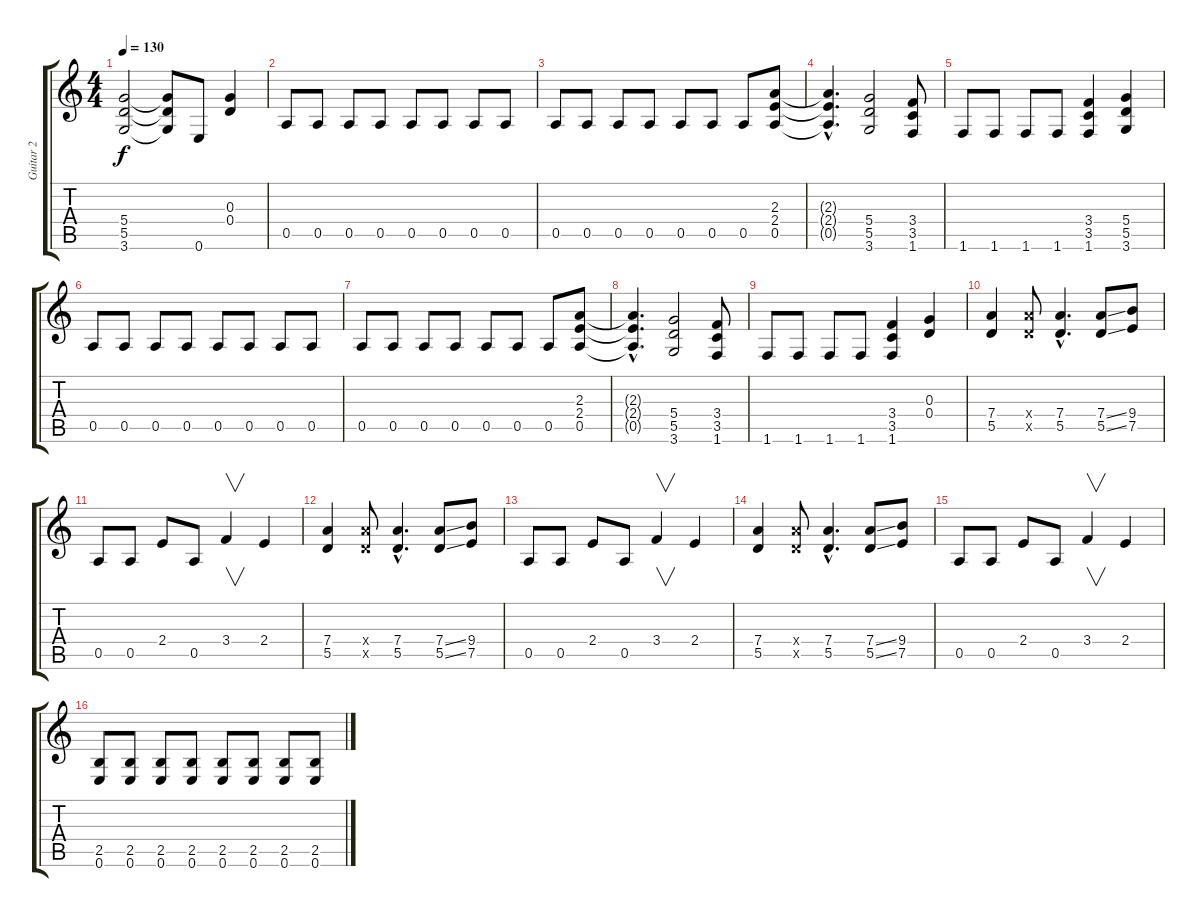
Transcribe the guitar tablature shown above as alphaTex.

\track ("Guitar 2" "Guitar 2") {instrument distortionguitar}
\staff {score tabs}
\tuning (E4 B3 G3 D3 A2 E2) {hide}
\ts (4 4)
\tempo 130
\clef g2
\ks c
(5.4{t} 5.5{t} 3.6{t}).2{dy f} (5.4{t} 5.5{t} 3.6{t}).8 0.6.8 (0.3 0.4).4 |
0.5.8 0.5.8 0.5.8 0.5.8 0.5.8 0.5.8 0.5.8 0.5.8 |
0.5.8 0.5.8 0.5.8 0.5.8 0.5.8 0.5.8 0.5.8 (2.3 2.4 0.5).8 |
(2.3{hac t} 2.4{hac t} 0.5{hac t}).4{d} (5.4 5.5 3.6).2 (3.4 3.5 1.6).8 |
1.6.8 1.6.8 1.6.8 1.6.8 (3.4 3.5 1.6).4 (5.4 5.5 3.6).4 |
0.5.8 0.5.8 0.5.8 0.5.8 0.5.8 0.5.8 0.5.8 0.5.8 |
0.5.8 0.5.8 0.5.8 0.5.8 0.5.8 0.5.8 0.5.8 (2.3 2.4 0.5).8 |
(2.3{hac t} 2.4{hac t} 0.5{hac t}).4{d} (5.4 5.5 3.6).2 (3.4 3.5 1.6).8 |
1.6.8 1.6.8 1.6.8 1.6.8 (3.4 3.5 1.6).4 (0.3 0.4).4 |
(7.4 5.5).4 (7.4{x} 5.5{x}).8 (7.4{hac} 5.5{hac}).4{d} (7.4{ss} 5.5{ss}).8 (9.4 7.5).8 |
0.5.8 0.5.8 2.4.8 0.5.8 3.4.4{v} 2.4.4 |
(7.4 5.5).4 (7.4{x} 5.5{x}).8 (7.4{hac} 5.5{hac}).4{d} (7.4{ss} 5.5{ss}).8 (9.4 7.5).8 |
0.5.8 0.5.8 2.4.8 0.5.8 3.4.4{v} 2.4.4 |
(7.4 5.5).4 (7.4{x} 5.5{x}).8 (7.4{hac} 5.5{hac}).4{d} (7.4{ss} 5.5{ss}).8 (9.4 7.5).8 |
0.5.8 0.5.8 2.4.8 0.5.8 3.4.4{v} 2.4.4 |
(2.5 0.6).8 (2.5 0.6).8 (2.5 0.6).8 (2.5 0.6).8 (2.5 0.6).8 (2.5 0.6).8 (2.5 0.6).8 (2.5 0.6).8
